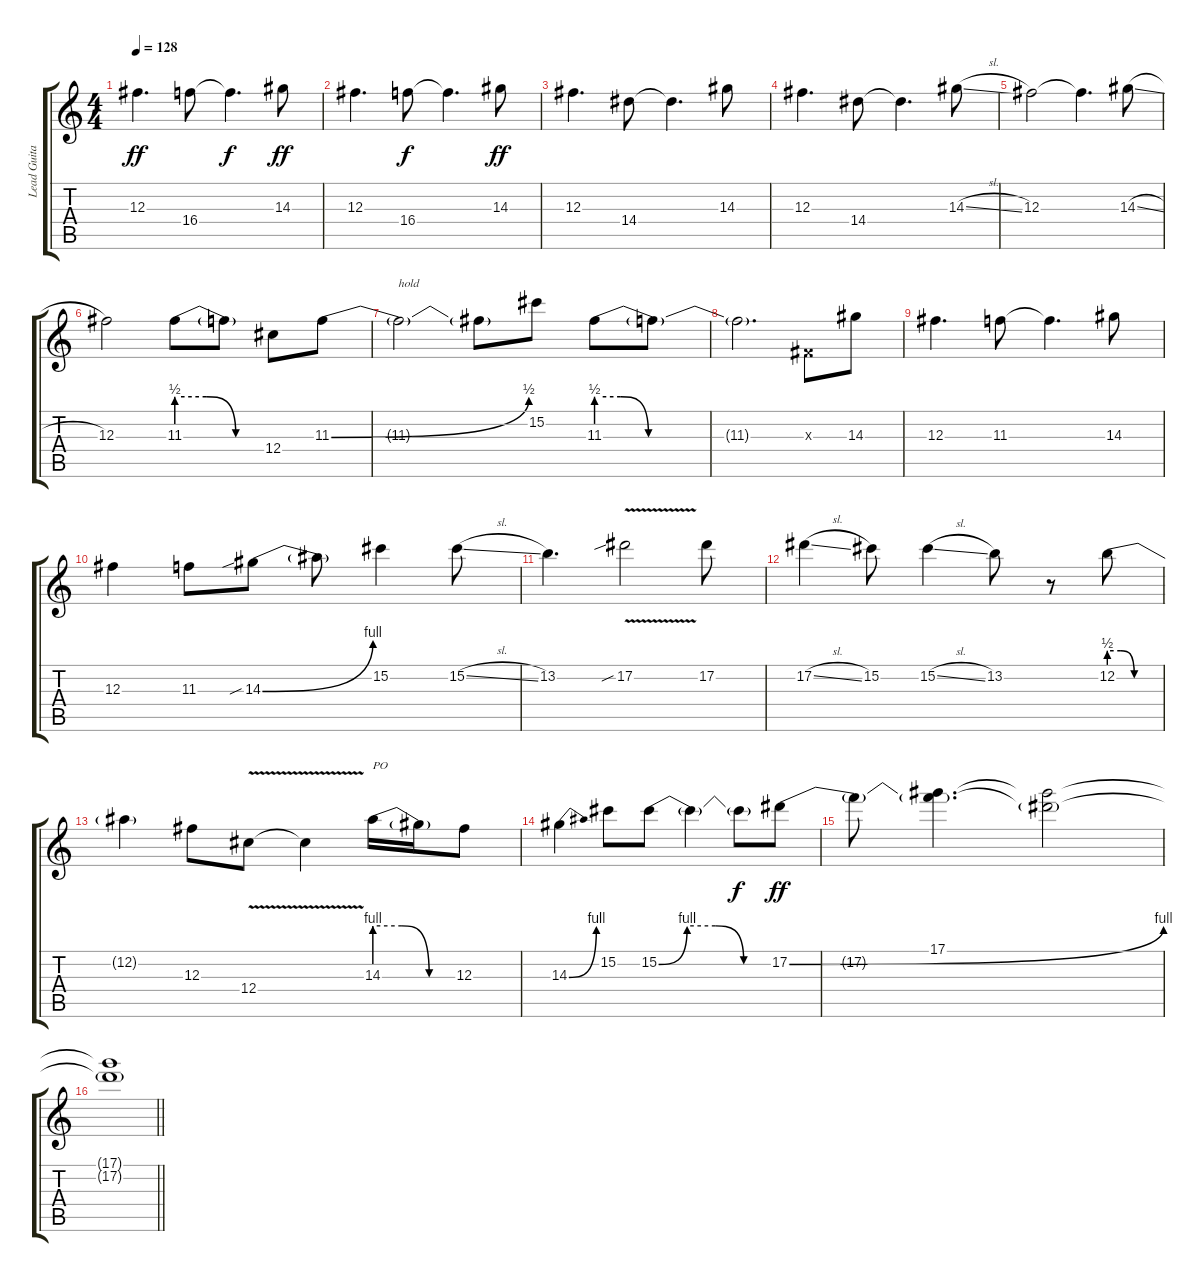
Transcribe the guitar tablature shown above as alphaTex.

\track ("Lead Guitar (Slash)" "Lead Guita") {instrument distortionguitar}
\staff {score tabs}
\tuning (Eb4 Bb3 Gb3 Db3 Ab2 Eb2) {hide}
\ts (4 4)
\tempo 128
\clef g2
\ks c
12.3.4{d dy ff} 16.4.8 16.4{t}.4{d dy f} 14.3.8{dy ff} |
12.3.4{d} 16.4.8{dy f} 16.4{t}.4{d} 14.3.8{dy ff} |
12.3.4{d} 14.4.8 14.4{t}.4{d} 14.3.8 |
12.3.4{d} 14.4.8 14.4{t}.4{d} 14.3{sl}.8 |
12.3.2 12.3{t}.4{d} 14.3{sl}.8 |
12.3.2 11.3{be (custom 0 2 20 2 40 0 60 0)}.8 11.3{t}.8 12.4.8 11.3{be (bend 0 0 60 2)}.8 |
11.3{t}.2{txt "hold"} 11.3{t}.8 15.2.8 11.3{be (custom 0 2 7 2 15 0 20 0 40 0 60 0)}.8 11.3{t}.8 |
11.3{t}.2{d} 0.3{x}.8 14.3.8 |
12.3.4{d} 11.3.8 11.3{t}.4{d} 14.3.8 |
12.3.4 11.3.8 14.3{be (bend 0 0 60 4) sib}.8 14.3{t}.8 15.2.4 15.2{sl}.8 |
13.2.4{d} 17.2{v sib}.2 17.2.8 |
17.2{sl}.4 15.2.8 15.2{sl}.4 13.2.8 r.8 12.2{be (custom 0 2 14 2 30 0 60 0)}.8 |
12.2{t}.4 12.3.8 12.4{v}.8 12.4{t}.4 14.3{be (custom 0 4 20 4 40 0 60 0)}.16{txt "PO"} 14.3{t}.16 12.3.8 |
14.3{be (bend 0 0 60 4)}.4 15.2.8 15.2{be (custom 0 0 15 4 30 4 45 0 60 0)}.8 15.2{t}.4 15.2{t}.8{dy f} 17.2{be (bend 0 0 60 4)}.8{dy ff} |
17.2{t}.8 (17.1 17.2{t}).4{d} (17.1{t} 17.2{t}).2 |
\barLineRight lightlight
(17.1{t} 17.2{t}).1
